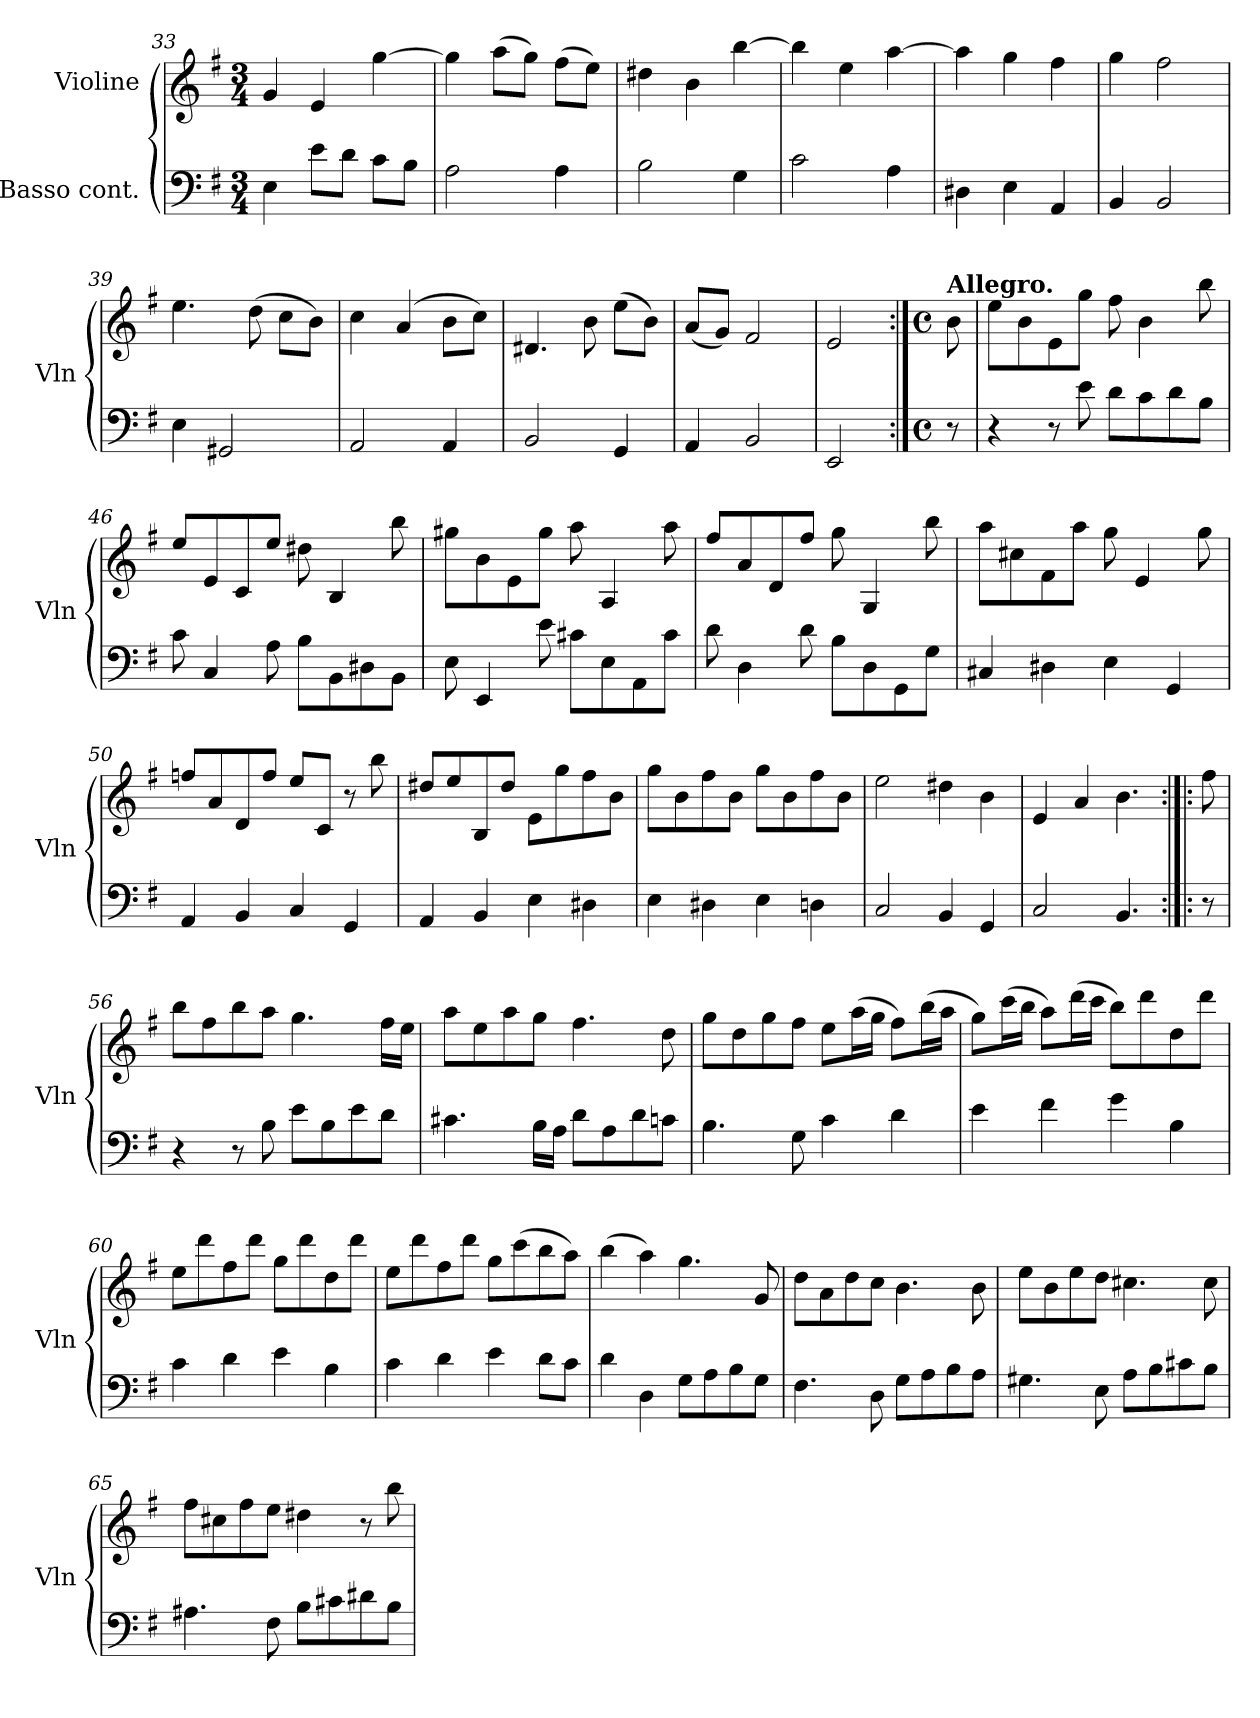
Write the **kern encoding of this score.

**kern	**kern
*part2	*part1
*staff2	*staff1
*I"Basso cont.	*I"Violine
*	*I'Vln
*clefF4	*clefG2
*k[f#]	*k[f#]
*M3/4	*M3/4
=33	=33
4E\	4g/
8e\L	4e/
8d\J	.
8c\L	[4gg\
8B\J	.
=34	=34
2A\	4gg\]
.	(8aa\L
.	8gg\J)
4A\	(8ff#\L
.	8ee\J)
=35	=35
2B\	4dd#X\
.	4b\
4G\	[4bb\
!!LO:LB:g=z
=36	=36
2c\	4bb\]
.	4ee\
4A\	[4aa\
=37	=37
4D#X\	4aa\]
4E\	4gg\
4AA/	4ff#\
=38	=38
4BB/	4gg\
2BB/	2ff#\
=39	=39
4E\	4.ee\
2GG#X/	.
.	(8dd\
.	8cc\L
.	8b\J)
=40	=40
2AA/	4cc\
.	(4a/
4AA/	8b\L
.	8cc\J)
=41	=41
2BB/	4.d#X/
.	8b\
4GG/	(8ee\L
.	8b\J)
=42	=42
4AA/	(8a/L
.	8g/J)
2BB/	2f#/
=43	=43
2EE/	2e/
!!LO:PB:g=z
=44:|!	=44:|!
*M4/4	*M4/4
*met(c)	*met(c)
!	!LO:TX:a:B:t=Allegro.
8r	8b\
=45	=45
4r	8ee\L
.	8b\
8r	8e\
8e\	8gg\J
8d\L	8ff#\
8c\	4b\
8d\	.
8B\J	8bb\
=46	=46
8c\	8ee/L
4C/	8e/
.	8c/
8A\	8ee/J
8B\L	8dd#X\
8BB\	4B/
8D#X\	.
8BB\J	8bb\
=47	=47
8E\	8gg#X\L
4EE/	8b\
.	8e\
8e\	8gg#\J
8c#X\L	8aa\
8E\	4A/
8AA\	.
8c#\J	8aa\
!!LO:LB:g=z
=48	=48
8d\	8ff#/L
4D\	8a/
.	8d/
8d\	8ff#/J
8B\L	8gg\
8D\	4G/
8GG\	.
8G\J	8bb\
=49	=49
4C#X/	8aa\L
.	8cc#X\
4D#X\	8f#\
.	8aa\J
4E\	8gg\
.	4e/
4GG/	.
.	8gg\
=50	=50
4AA/	8ffn/L
.	8a/
4BB/	8d/
.	8ff/J
4C/	8ee/L
.	8c/J
4GG/	8r
.	8bb\
=51	=51
4AA/	8dd#X/L
.	8ee/
4BB/	8B/
.	8dd#/J
4E\	8e\L
.	8gg\
4D#X\	8ff#\
.	8b\J
!!LO:LB:g=z
=52	=52
4E\	8gg\L
.	8b\
4D#X\	8ff#\
.	8b\J
4E\	8gg\L
.	8b\
4Dn\	8ff#\
.	8b\J
=53	=53
2C/	2ee\
4BB/	4dd#X\
4GG/	4b\
=54	=54
2C/	4e/
.	4a/
4.BB/	4.b\
=55:|!|:	=55:|!|:
8r	8ff#\
=56	=56
4r	8bb\L
.	8ff#\
8r	8bb\
8B\	8aa\J
8e\L	4.gg\
8B\	.
8e\	.
8d\J	16ff#\LL
.	16ee\JJ
!!LO:LB:g=z
=57	=57
4.c#X\	8aa\L
.	8ee\
.	8aa\
16B\LL	8gg\J
16A\JJ	.
8d\L	4.ff#\
8A\	.
8d\	.
8cn\J	8dd\
=58	=58
4.B\	8gg\L
.	8dd\
.	8gg\
8G\	8ff#\J
4c\	8ee\L
.	(16aa\L
.	16gg\JJ
4d\	8ff#\L)
.	(16bb\L
.	16aa\JJ
=59	=59
4e\	8gg\L)
.	(16ccc\L
.	16bb\JJ
4f#\	8aa\L)
.	(16ddd\L
.	16ccc\JJ
4g\	8bb\L)
.	8ddd\
4B\	8dd\
.	8ddd\J
!!LO:LB:g=z
=60	=60
4c\	8ee\L
.	8ddd\
4d\	8ff#\
.	8ddd\J
4e\	8gg\L
.	8ddd\
4B\	8dd\
.	8ddd\J
=61	=61
4c\	8ee\L
.	8ddd\
4d\	8ff#\
.	8ddd\J
4e\	8gg\L
.	(8ccc\
8d\L	8bb\
8c\J	8aa\J)
=62	=62
4d\	(4bb\
4D\	4aa\)
8G\L	4.gg\
8A\	.
8B\	.
8G\J	8g/
=63	=63
4.F#\	8dd\L
.	8a\
.	8dd\
8D\	8cc\J
8G\L	4.b\
8A\	.
8B\	.
8A\J	8b\
!!LO:LB:g=z
=64	=64
4.G#X\	8ee\L
.	8b\
.	8ee\
8E\	8dd\J
8A\L	4.cc#X\
8B\	.
8c#X\	.
8B\J	8cc#\
=65	=65
4.A#X\	8ff#\L
.	8cc#X\
.	8ff#\
8F#\	8ee\J
8B\L	4dd#X\
8c#X\	.
8d#X\	8r
8B\J	8bb\
=	=
*-	*-
